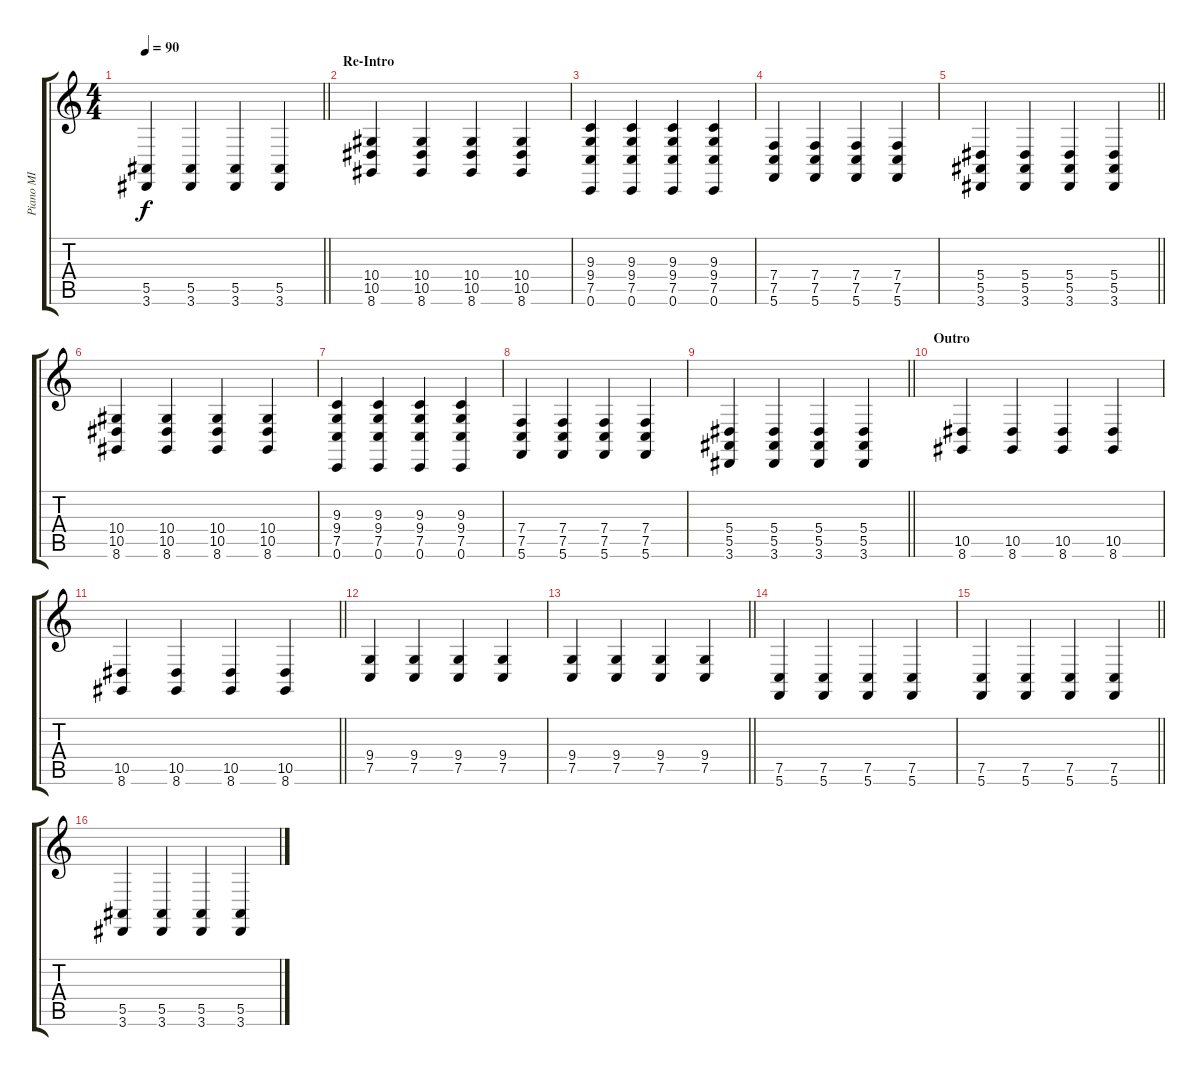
\track ("Piano MI" "Piano MI") {instrument brightacousticpiano}
\staff {score tabs}
\tuning (C4 G3 Eb3 Bb2 F2 C2) {hide}
\ts (4 4)
\tempo 90
\clef g2
\barLineRight lightlight
\ks c
(5.5 3.6).4{dy f} (5.5 3.6).4 (5.5 3.6).4 (5.5 3.6).4 |
\section ("" "Re-Intro")
(10.4 10.5 8.6).4 (10.4 10.5 8.6).4 (10.4 10.5 8.6).4 (10.4 10.5 8.6).4 |
(9.3 9.4 7.5 0.6).4 (9.3 9.4 7.5 0.6).4 (9.3 9.4 7.5 0.6).4 (9.3 9.4 7.5 0.6).4 |
(7.4 7.5 5.6).4 (7.4 7.5 5.6).4 (7.4 7.5 5.6).4 (7.4 7.5 5.6).4 |
\barLineRight lightlight
(5.4 5.5 3.6).4 (5.4 5.5 3.6).4 (5.4 5.5 3.6).4 (5.4 5.5 3.6).4 |
(10.4 10.5 8.6).4 (10.4 10.5 8.6).4 (10.4 10.5 8.6).4 (10.4 10.5 8.6).4 |
(9.3 9.4 7.5 0.6).4 (9.3 9.4 7.5 0.6).4 (9.3 9.4 7.5 0.6).4 (9.3 9.4 7.5 0.6).4 |
(7.4 7.5 5.6).4 (7.4 7.5 5.6).4 (7.4 7.5 5.6).4 (7.4 7.5 5.6).4 |
\barLineRight lightlight
(5.4 5.5 3.6).4 (5.4 5.5 3.6).4 (5.4 5.5 3.6).4 (5.4 5.5 3.6).4 |
\section ("" "Outro")
(10.5 8.6).4 (10.5 8.6).4 (10.5 8.6).4 (10.5 8.6).4 |
\barLineRight lightlight
(10.5 8.6).4 (10.5 8.6).4 (10.5 8.6).4 (10.5 8.6).4 |
(9.4 7.5).4 (9.4 7.5).4 (9.4 7.5).4 (9.4 7.5).4 |
\barLineRight lightlight
(9.4 7.5).4 (9.4 7.5).4 (9.4 7.5).4 (9.4 7.5).4 |
(7.5 5.6).4 (7.5 5.6).4 (7.5 5.6).4 (7.5 5.6).4 |
\barLineRight lightlight
(7.5 5.6).4 (7.5 5.6).4 (7.5 5.6).4 (7.5 5.6).4 |
(5.5 3.6).4 (5.5 3.6).4 (5.5 3.6).4 (5.5 3.6).4
